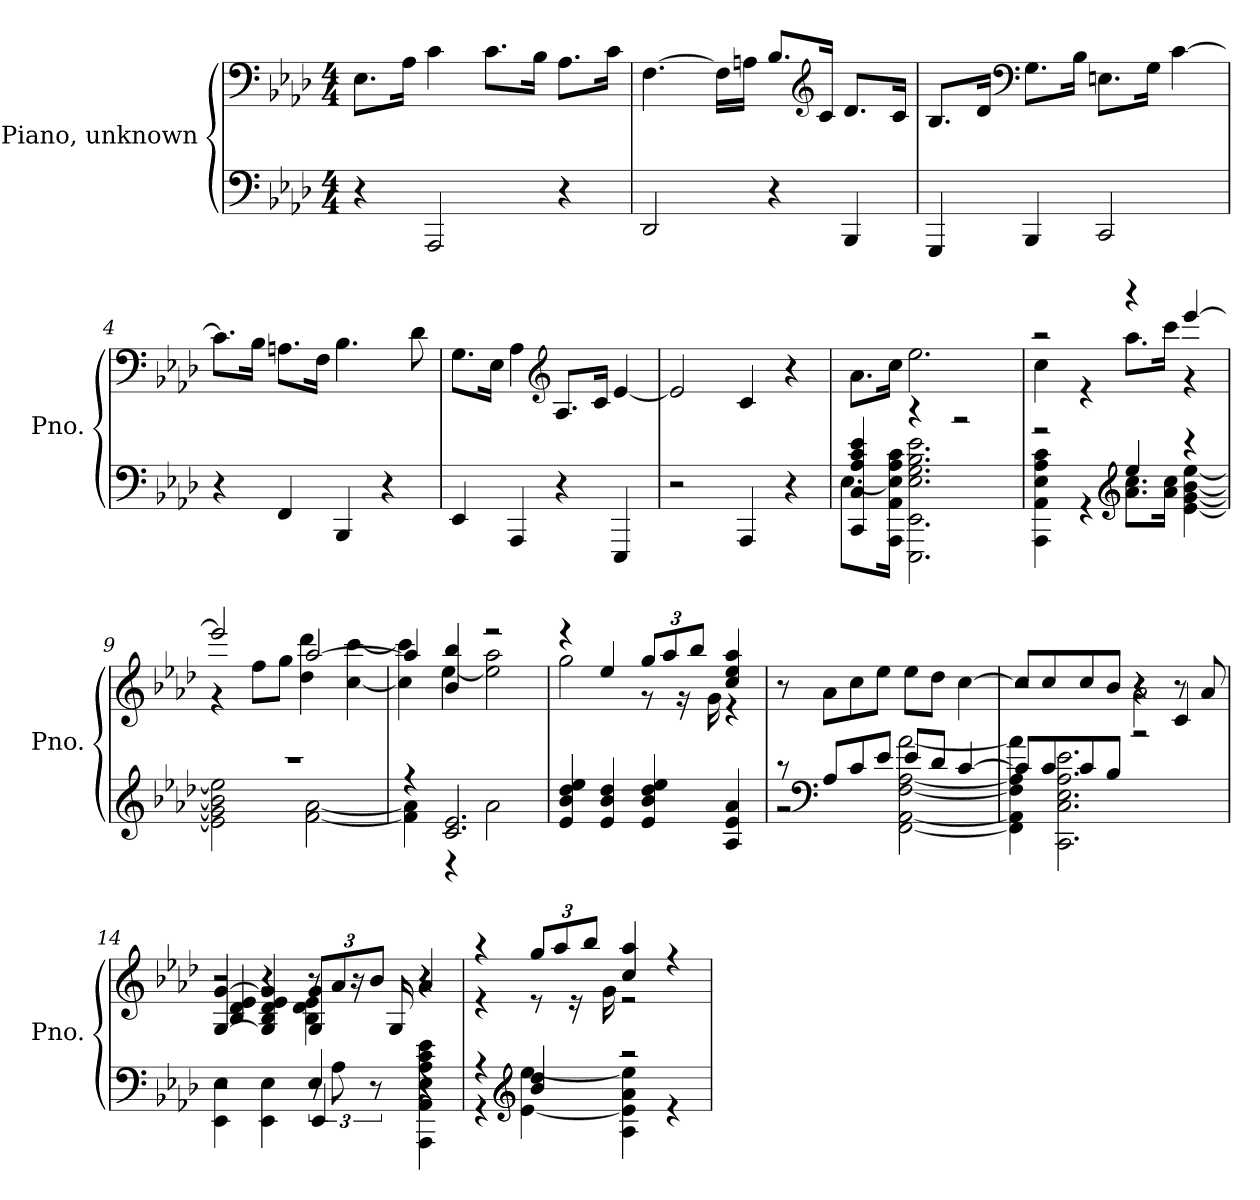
**kern	**kern
*part1	*part1
*staff2	*staff1
*I"Piano, unknown	*
*I'Pno.	*
*clefF4	*clefF4
*k[b-e-a-d-]	*k[b-e-a-d-]
*M4/4	*M4/4
*MM120	*MM120
=1	=1
4r	8.E-\L
.	16A-\Jk
2AAA-/	4c\
.	8.c\L
.	16B-\Jk
4r	8.A-\L
.	16c\Jk
=2	=2
2DD-/	[4.F\
.	16F\LL]
.	16An\JJ
4r	8.B-/L
*	*clefG2
.	16c/Jk
4BBB-/	8.d-/L
.	16c/Jk
=3	=3
4GGG/	8.B-/L
.	16d-/Jk
*	*clefF4
4BBB-/	8.G\L
.	16B-\Jk
2CC/	8.En\L
.	16G\Jk
.	[4c\
=4	=4
4r	8.c\L]
.	16B-\Jk
4FF/	8.An\L
.	16F\Jk
4BBB-/	4.B-\
4r	.
.	8d-\
!!LO:LB:g=z
=5	=5
4EE-/	8.G\L
.	16E-\Jk
4AAA-/	4A-\
*	*clefG2
4r	8.A-/L
.	16c/Jk
4EEE-/	[4e-/
=6	=6
2r	2e-/]
4AAA-/	4c/
4r	4r
=7	=7
*^	*
4CC/ 4C/ 4A-/ 4c/ 4e-/	[8.E-\L	8.a-\L
.	16AAA-\ 16AA-\ 16E-\] 16A-\ 16c\Jk	16cc\Jk
4r	2.EEE-\ 2.EE-\ 2.E-\ 2.G\ 2.B-\ 2.e-\	2.ee-\
2r	.	.
=8	=8	=8
*	*	*^
2r	4AAA-\ 4AA-\ 4E-\ 4A-\ 4c\	2r	4cc\
.	4r	.	4r
*clefG2	*	*	*
4ee-/	8.a-\ 8.cc\L	4r	8.aa-\L
.	16a-\ 16cc\Jk	.	16ccc\Jk
4r	[4e-\ [4g\ [4b-\ [4ee-\	[4eee-/	4r
=9	=9	=9	=9
1r	2e-\] 2g\] 2b-\] 2ee-\]	2eee-/]	4r
.	.	.	8ff\L
.	.	.	8gg\J
.	[2f\ [2a-\	[2aa-/	4dd-\ 4ddd-\
.	.	.	[4cc\ [4ccc\
=10	=10	=10	=10
4r	4f\] 4a-\]	4aa-/]	4cc\] 4ccc\]
2.c/ 2.e-/	4r	4b-/ 4bb-/	[4ee-\
.	2a-\	2r	2ee-\] 2aa-\
*v	*v	*	*
!!LO:LB:g=z	!!
=11	=11	=11
4e-/ 4b-/ 4dd-/ 4ee-/	4r	2gg\
4e-/ 4b-/ 4dd-/	4ee-/	.
*	*Xbrackettup	*
4e-/ 4b-/ 4dd-/ 4ee-/	12gg/L	8r
.	12aa-/	.
.	.	16r
.	12bb-/J	.
.	.	16g\
4A-/ 4e-/ 4a-/	4cc/ 4ee-/ 4aa-/	4r
*	*v	*v
=12	=12
*^	*
8r	2r	8r
*clefF4	*	*
8A-/L	.	8a-\L
8c/	.	8cc\
8e-/J	.	8ee-\J
8e-/L	[2FF\ [2AA-\ [2F\ [2A-\ [2a-\	8ee-\L
8d-/J	.	8dd-\J
[4c/	.	[4cc\
=13	=13	=13
*	*	*^
*	*	*	*^
8c/L]	4FF\] 4AA-\] 4F\] 4A-\] 4a-\]	8cc/L]	2r	2r
8c/	.	8cc/	.	.
8c/	2.CC\ 2.C\ 2.E-\ 2.A-\ 2.e-\	8cc/	.	.
8B-/J	.	8b-/J	.	.
2r	.	4r	2a-\	4r
.	.	8r	.	4c/
.	.	8a-/	.	.
=14	=14	=14	=14	=14
*	*^	*	*	*
2r	4EE-\ 4E-\	2r	[4G/ [4g/	2r	4B-/ 4d-/ 4e-/
.	4EE-\ 4E-\	.	4G/] 4B-/ 4d-/ 4e-/ 4g/]	.	4r
4E-/	12r	4EE-/	12G/ 12g/L	4B-\ 4d-\ 4e-\	8r
.	12A-\	.	12a-/	.	.
.	.	.	.	.	16r
.	12r	.	12b-/J	.	.
.	.	.	.	.	16G/
4r	4AAA-\ 4AA-\ 4E-\ 4A-\ 4c\ 4e-\	4r	4a-/	4r	4r
*	*v	*v	*	*	*
*	*	*	*v	*v
!!LO:LB:g=z
=15	=15	=15	=15
4r	4r	4r	4r
*clefG2	*	*	*
4b-/ 4dd-/	[4e-\ [4ee-\	12gg/L	8r
.	.	12aa-/	.
.	.	.	16r
.	.	12bb-/J	.
.	.	.	16g\
2r	4A-\ 4e-\] 4a-\ 4ee-\]	4cc/ 4aa-/	2r
.	4r	4r	.
*v	*v	*	*
*	*v	*v
=	=
*-	*-
